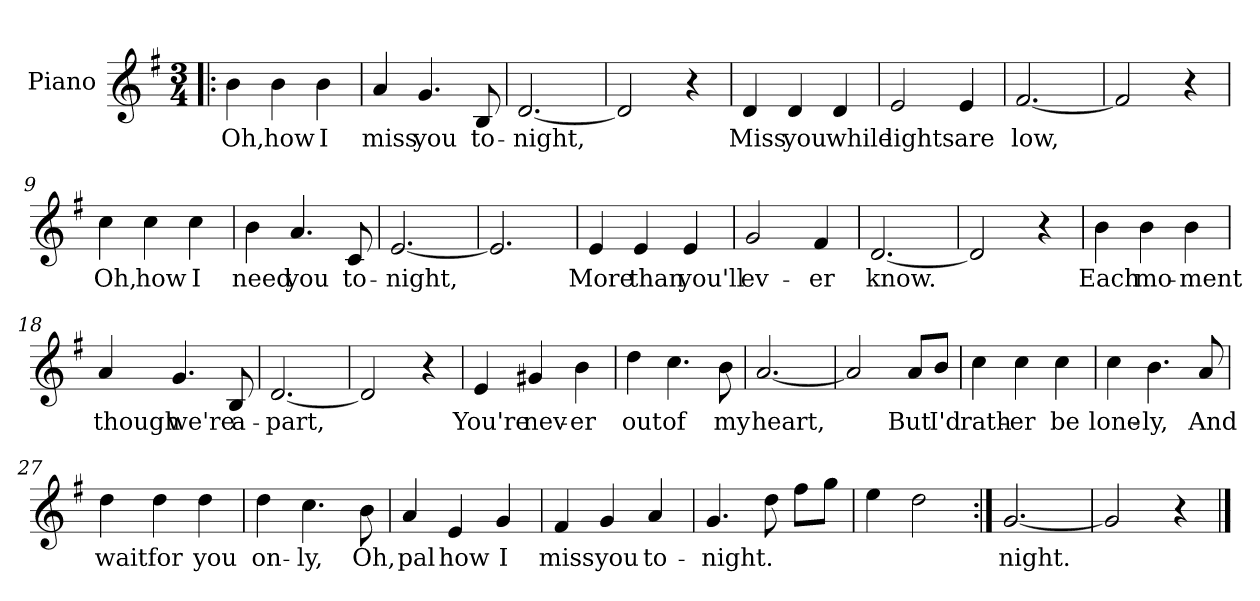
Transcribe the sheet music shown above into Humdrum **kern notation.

**kern	**text
*part1	*part1
*staff1	*staff1
*I"Piano	*
*I'Pno.	*
*clefG2	*
*k[f#]	*
*G:	*
*M3/4	*
=1!|:	=1!|:
4b\	Oh,
4b\	how
4b\	I
=2	=2
4a/	miss
4.g/	you
8B/	to-
=3	=3
[2.d/	-night,
=4	=4
2d/]	.
4r	.
!!LO:LB:g=z
=5	=5
4d/	Miss
4d/	you
4d/	while
=6	=6
2e/	lights
4e/	are
=7	=7
[2.f#/	low,
=8	=8
2f#/]	.
4r	.
=9	=9
4cc\	Oh,
4cc\	how
4cc\	I
=10	=10
4b\	need
4.a/	you
8c/	to-
!!LO:LB:g=z
=11	=11
[2.e/	-night,
=12	=12
2.e/]	.
=13	=13
4e/	More
4e/	than
4e/	you'll
=14	=14
2g/	ev-
4f#/	-er
=15	=15
[2.d/	know.
=16	=16
2d/]	.
4r	.
!!LO:LB:g=z
=17	=17
4b\	Each
4b\	mo-
4b\	-ment
=18	=18
4a/	though
4.g/	we're
8B/	a-
=19	=19
[2.d/	-part,
=20	=20
2d/]	.
4r	.
=21	=21
4e/	You're
4g#X/	nev-
4b\	-er
!!LO:LB:g=z
=22	=22
4dd\	out
4.cc\	of
8b\	my
=23	=23
[2.a/	heart,
=24	=24
2a/]	.
8a/L	But
8b/J	I'd
=25	=25
4cc\	rath-
4cc\	-er
4cc\	be
!!LO:LB:g=z
=26	=26
4cc\	lone-
4.b\	-ly,
8a/	And
=27	=27
4dd\	wait
4dd\	for
4dd\	you
=28	=28
4dd\	on-
4.cc\	-ly,
8b\	Oh,
=29	=29
4a/	pal
4e/	how
4g/	I
!!LO:LB:g=z
=30	=30
4f#/	miss
4g/	you
4a/	to-
=31	=31
4.g/	-night.
8dd\	.
8ff#\L	.
8gg\J	.
=32	=32
4ee\	.
2dd\	.
=33:|!	=33:|!
[2.g/	night.
=34	=34
2g/]	.
4r	.
==	==
*-	*-
